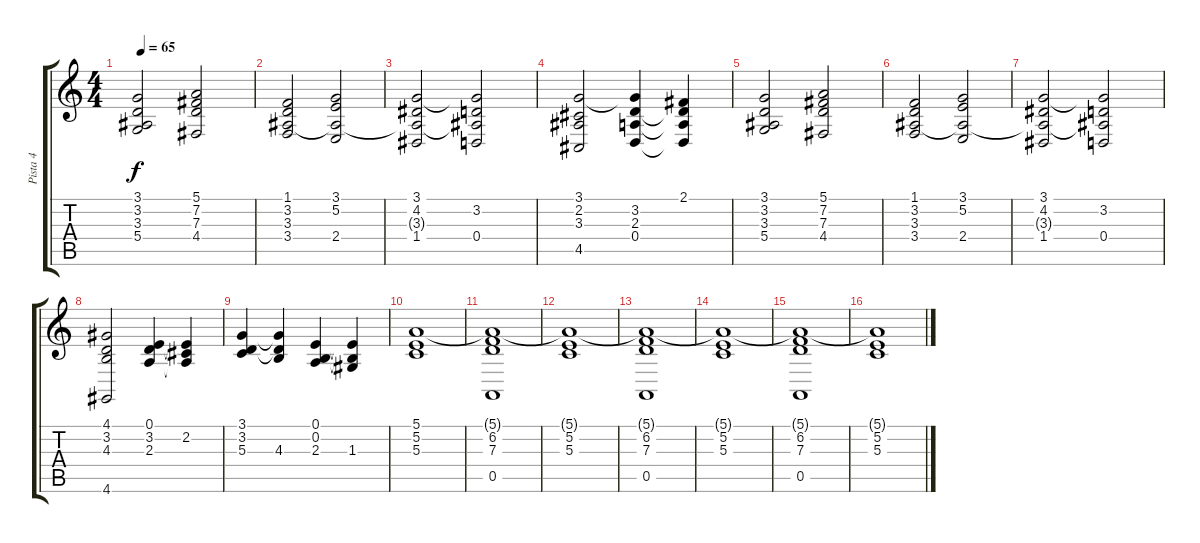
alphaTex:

\track ("Pista 4" "Pista 4") {instrument pad2warm}
\staff {score tabs}
\tuning (E4 B3 G3 D3 A2 E2) {hide}
\ts (4 4)
\tempo 65
\clef g2
\ks c
(3.1 3.2 3.3 5.4).2{dy f} (5.1 7.2 7.3 4.4).2 |
(1.1 3.2 3.3 3.4).2 (3.1 5.2 3.3{t} 2.4).2 |
(3.1 4.2 3.3{t} 1.4).2 (3.1{t} 3.2 3.3{t} 0.4).2 |
(3.1 2.2 3.3 4.5).2 (3.1{t} 3.2 2.3 0.4).4 (2.1 3.2{t} 2.3{t} 0.4{t}).4 |
(3.1 3.2 3.3 5.4).2 (5.1 7.2 7.3 4.4).2 |
(1.1 3.2 3.3 3.4).2 (3.1 5.2 3.3{t} 2.4).2 |
(3.1 4.2 3.3{t} 1.4).2 (3.1{t} 3.2 3.3{t} 0.4).2 |
(4.1 3.2 4.3 4.6).2 (0.1 3.2 2.3).4 (0.1{t} 2.2 2.3{t}).4 |
(3.1 3.2 5.3).4 (3.1{t} 3.2{t} 4.3).4 (0.1 0.2 2.3).4 (0.1{t} 0.2{t} 1.3).4 |
(5.1 5.2 5.3).1 |
(5.1{t} 6.2 7.3 0.5).1 |
(5.1{t} 5.2 5.3).1 |
(5.1{t} 6.2 7.3 0.5).1 |
(5.1{t} 5.2 5.3).1 |
(5.1{t} 6.2 7.3 0.5).1 |
(5.1{t} 5.2 5.3).1
